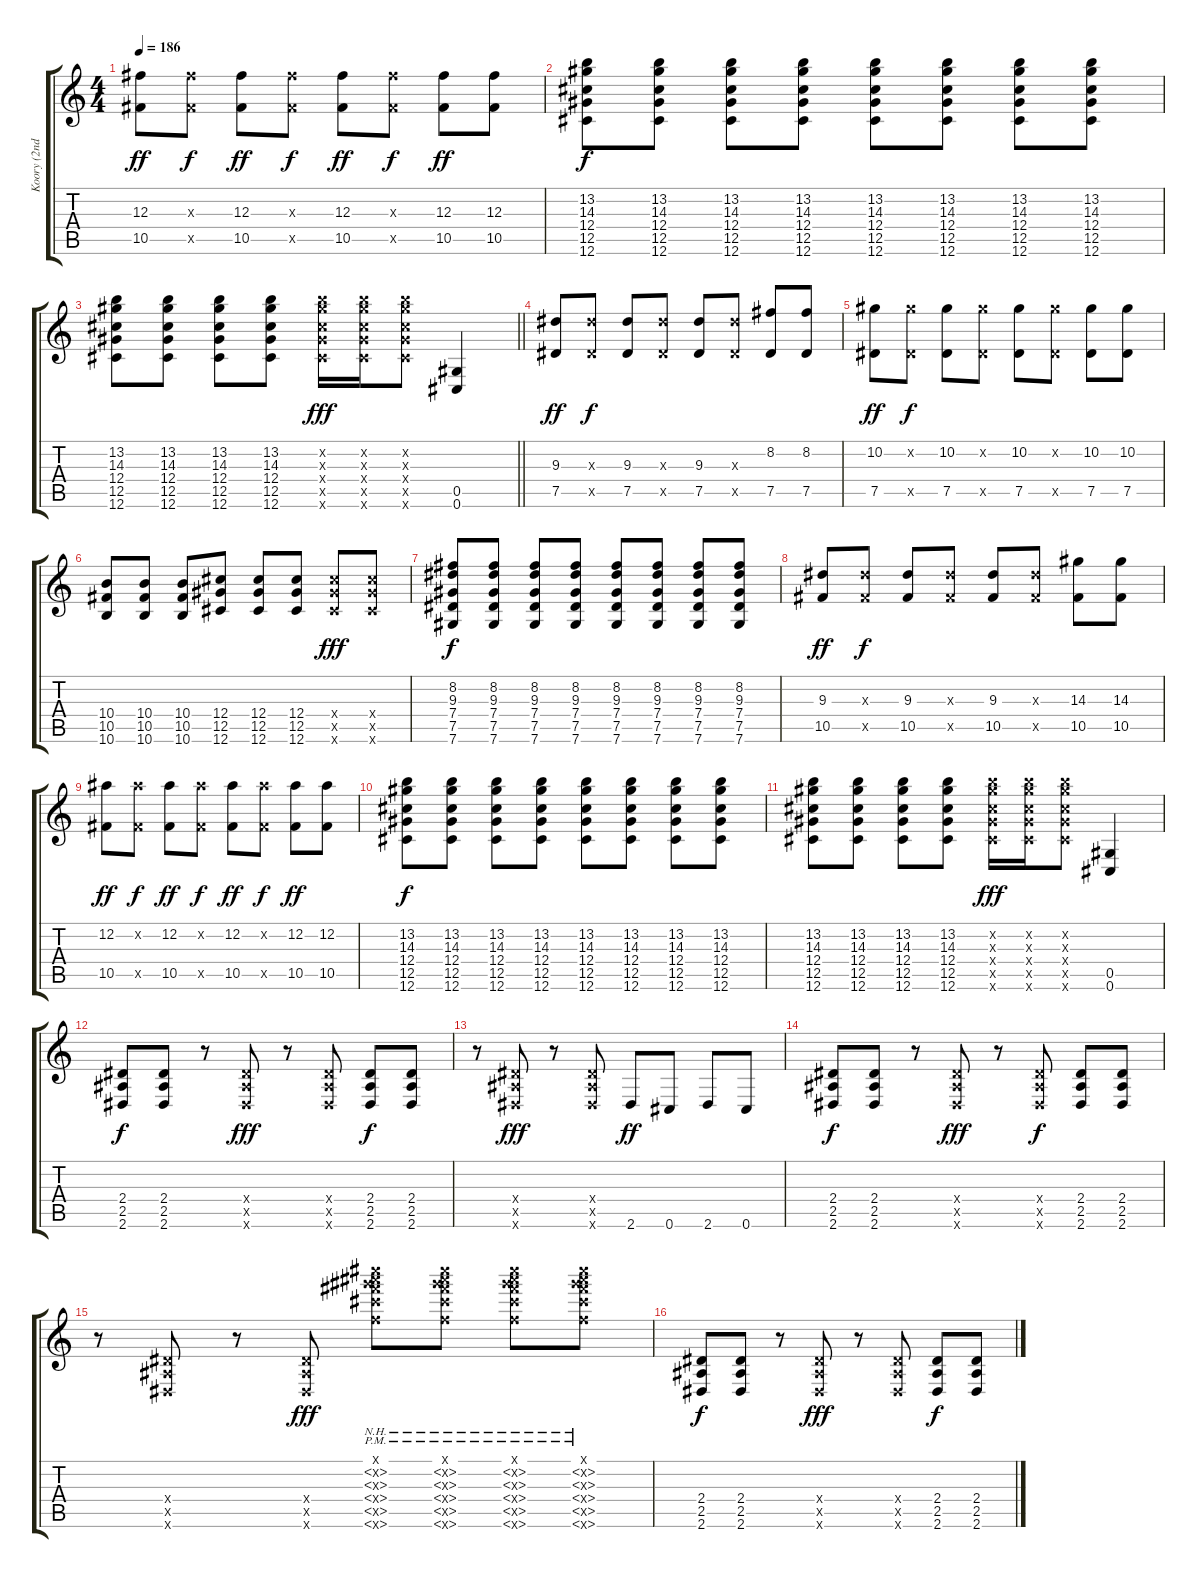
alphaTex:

\track ("Koory (2nd Guitar)" "Koory (2nd") {instrument distortionguitar}
\staff {score tabs}
\tuning (Eb4 Bb3 Gb3 Db3 Ab2 Db2) {hide}
\ts (4 4)
\tempo 186
\clef g2
\ks c
(12.3 10.5).8{dy ff} (12.3{x} 10.5{x}).8{dy f} (12.3 10.5).8{dy ff} (12.3{x} 10.5{x}).8{dy f} (12.3 10.5).8{dy ff} (12.3{x} 10.5{x}).8{dy f} (12.3 10.5).8{dy ff} (12.3 10.5).8 |
(13.2 14.3 12.4 12.5 12.6).8{dy f} (13.2 14.3 12.4 12.5 12.6).8 (13.2 14.3 12.4 12.5 12.6).8 (13.2 14.3 12.4 12.5 12.6).8 (13.2 14.3 12.4 12.5 12.6).8 (13.2 14.3 12.4 12.5 12.6).8 (13.2 14.3 12.4 12.5 12.6).8 (13.2 14.3 12.4 12.5 12.6).8 |
\barLineRight lightlight
(13.2 14.3 12.4 12.5 12.6).8 (13.2 14.3 12.4 12.5 12.6).8 (13.2 14.3 12.4 12.5 12.6).8 (13.2 14.3 12.4 12.5 12.6).8 (13.2{x} 14.3{x} 12.4{x} 12.5{x} 12.6{x}).16{dy fff} (13.2{x} 14.3{x} 12.4{x} 12.5{x} 12.6{x}).16 (13.2{x} 14.3{x} 12.4{x} 12.5{x} 12.6{x}).8 (0.5 0.6).4 |
(9.3 7.5).8{dy ff} (9.3{x} 7.5{x}).8{dy f} (9.3 7.5).8 (9.3{x} 7.5{x}).8 (9.3 7.5).8 (9.3{x} 7.5{x}).8 (8.2 7.5).8 (8.2 7.5).8 |
(10.2 7.5).8{dy ff} (10.2{x} 7.5{x}).8{dy f} (10.2 7.5).8 (10.2{x} 7.5{x}).8 (10.2 7.5).8 (10.2{x} 7.5{x}).8 (10.2 7.5).8 (10.2 7.5).8 |
(10.4 10.5 10.6).8 (10.4 10.5 10.6).8 (10.4 10.5 10.6).8 (12.4 12.5 12.6).8 (12.4 12.5 12.6).8 (12.4 12.5 12.6).8 (12.4{x} 12.5{x} 12.6{x}).8{dy fff} (12.4{x} 12.5{x} 12.6{x}).8 |
(8.2 9.3 7.4 7.5 7.6).8{dy f} (8.2 9.3 7.4 7.5 7.6).8 (8.2 9.3 7.4 7.5 7.6).8 (8.2 9.3 7.4 7.5 7.6).8 (8.2 9.3 7.4 7.5 7.6).8 (8.2 9.3 7.4 7.5 7.6).8 (8.2 9.3 7.4 7.5 7.6).8 (8.2 9.3 7.4 7.5 7.6).8 |
(9.3 10.5).8{dy ff} (9.3{x} 10.5{x}).8{dy f} (9.3 10.5).8 (9.3{x} 10.5{x}).8 (9.3 10.5).8 (9.3{x} 10.5{x}).8 (14.3 10.5).8 (14.3 10.5).8 |
(12.2 10.5).8{dy ff} (12.2{x} 10.5{x}).8{dy f} (12.2 10.5).8{dy ff} (12.2{x} 10.5{x}).8{dy f} (12.2 10.5).8{dy ff} (12.2{x} 10.5{x}).8{dy f} (12.2 10.5).8{dy ff} (12.2 10.5).8 |
(13.2 14.3 12.4 12.5 12.6).8{dy f} (13.2 14.3 12.4 12.5 12.6).8 (13.2 14.3 12.4 12.5 12.6).8 (13.2 14.3 12.4 12.5 12.6).8 (13.2 14.3 12.4 12.5 12.6).8 (13.2 14.3 12.4 12.5 12.6).8 (13.2 14.3 12.4 12.5 12.6).8 (13.2 14.3 12.4 12.5 12.6).8 |
(13.2 14.3 12.4 12.5 12.6).8 (13.2 14.3 12.4 12.5 12.6).8 (13.2 14.3 12.4 12.5 12.6).8 (13.2 14.3 12.4 12.5 12.6).8 (13.2{x} 14.3{x} 12.4{x} 12.5{x} 12.6{x}).16{dy fff} (13.2{x} 14.3{x} 12.4{x} 12.5{x} 12.6{x}).16 (13.2{x} 14.3{x} 12.4{x} 12.5{x} 12.6{x}).8 (0.5 0.6).4 |
(2.4 2.5 2.6).8{dy f} (2.4 2.5 2.6).8 r.8 (2.4{x} 2.5{x} 2.6{x}).8{dy fff} r.8 (2.4{x} 2.5{x} 2.6{x}).8 (2.4 2.5 2.6).8{dy f} (2.4 2.5 2.6).8 |
r.8 (2.4{x} 2.5{x} 2.6{x}).8{dy fff} r.8 (2.4{x} 2.5{x} 2.6{x}).8 2.6.8{dy ff} 0.6.8 2.6.8 0.6.8 |
(2.4 2.5 2.6).8{dy f} (2.4 2.5 2.6).8 r.8 (2.4{x} 2.5{x} 2.6{x}).8{dy fff} r.8 (2.4{x} 2.5{x} 2.6{x}).8{dy f} (2.4 2.5 2.6).8 (2.4 2.5 2.6).8 |
r.8 (2.4{x} 2.5{x} 2.6{x}).8 r.8 (2.4{x} 2.5{x} 2.6{x}).8{dy fff} (2.1{x} 5.2{nh pm x} 5.3{nh pm x} 2.4{nh pm x} 2.5{nh pm x} 2.6{nh pm x}).8 (2.1{x} 5.2{nh pm x} 5.3{nh pm x} 2.4{nh pm x} 2.5{nh pm x} 2.6{nh pm x}).8 (2.1{x} 5.2{nh pm x} 5.3{nh pm x} 2.4{nh pm x} 2.5{nh pm x} 2.6{nh pm x}).8 (2.1{x} 5.2{nh pm x} 5.3{nh pm x} 2.4{nh pm x} 2.5{nh pm x} 2.6{nh pm x}).8 |
(2.4 2.5 2.6).8{dy f} (2.4 2.5 2.6).8 r.8 (2.4{x} 2.5{x} 2.6{x}).8{dy fff} r.8 (2.4{x} 2.5{x} 2.6{x}).8 (2.4 2.5 2.6).8{dy f} (2.4 2.5 2.6).8
